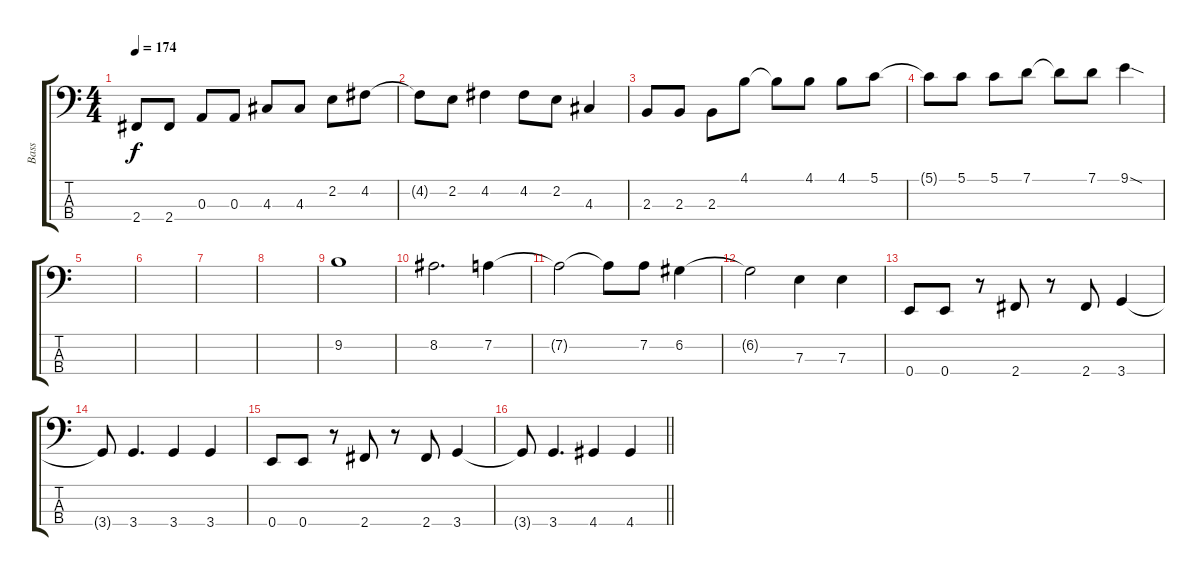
\track ("Bass" "Bass") {instrument electricbassfinger}
\staff {score tabs}
\tuning (G2 D2 A1 E1) {hide}
\ts (4 4)
\tempo 174
\clef f4
\ks c
2.4.8{dy f} 2.4.8 0.3.8 0.3.8 4.3.8 4.3.8 2.2.8 4.2.8 |
4.2{t}.8 2.2.8 4.2.4 4.2.8 2.2.8 4.3.4 |
2.3.8 2.3.8 2.3.8 4.1.8 4.1{t}.8 4.1.8 4.1.8 5.1.8 |
5.1{t}.8 5.1.8 5.1.8 7.1.8 7.1{t}.8 7.1.8 9.1{sod}.4 |
|
|
|
|
9.2.1 |
8.2.2{d} 7.2.4 |
7.2{t}.2 7.2{t}.8 7.2.8 6.2.4 |
6.2{t}.2 7.3.4 7.3.4 |
0.4.8 0.4.8 r.8 2.4.8 r.8 2.4.8 3.4.4 |
3.4{t}.8 3.4.4{d} 3.4.4 3.4.4 |
0.4.8 0.4.8 r.8 2.4.8 r.8 2.4.8 3.4.4 |
\barLineRight lightlight
3.4{t}.8 3.4.4{d} 4.4.4 4.4.4
